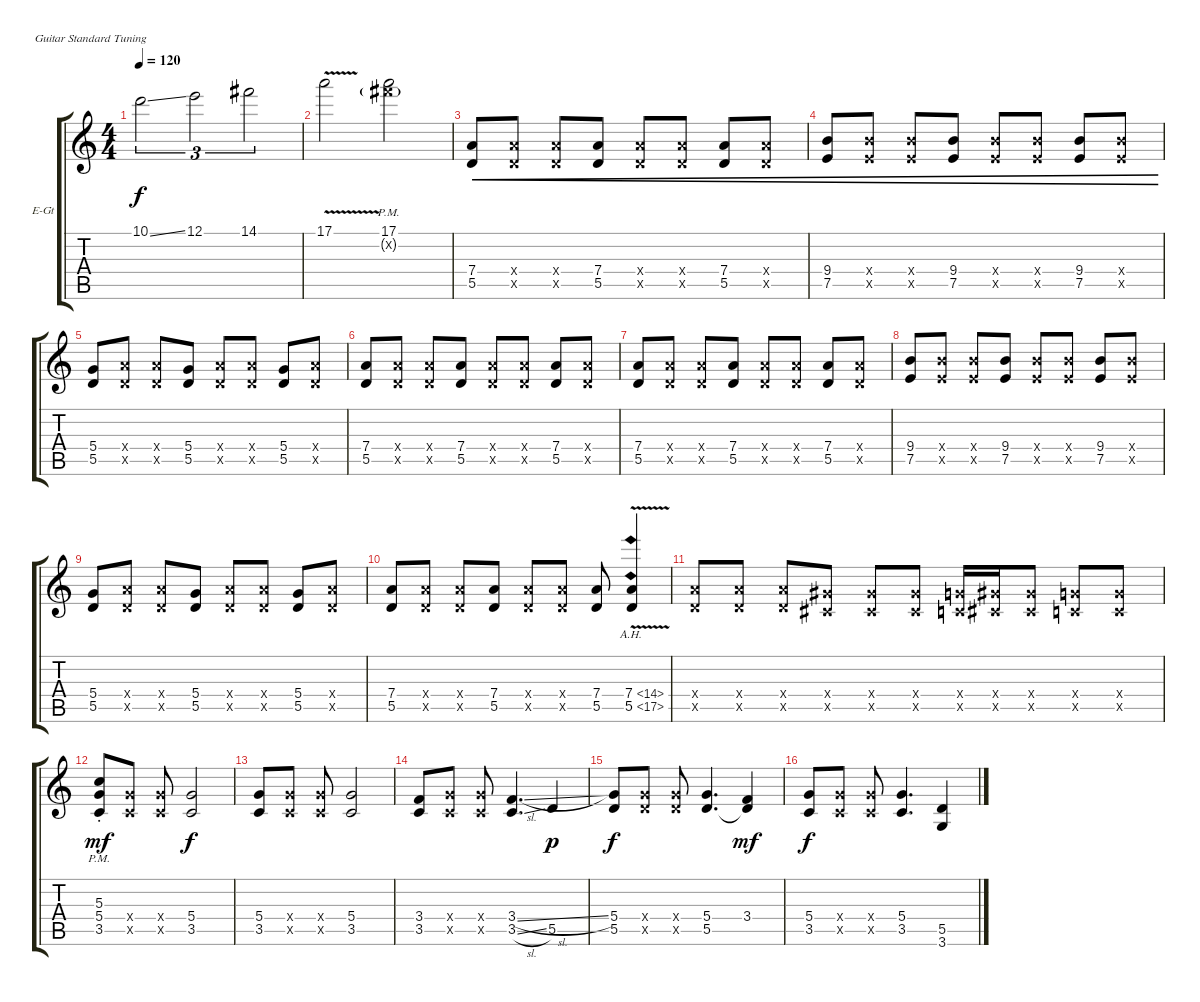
\defaultSystemsLayout 4
\bracketExtendMode groupsimilarinstruments
\firstSystemTrackNameOrientation horizontal
\otherSystemsTrackNameOrientation horizontal
\track ("Electric Guitar (Drive)" "E-Gt") {instrument overdrivenguitar}
\staff {score tabs}
\tuning (E4 B3 G3 D3 A2 E2)
\ts (4 4)
\tempo 120
\clef g2
\scale
0.234201
\ks c
10.1{ss}.2{tu (3 2) dy f} 12.1.2{tu (3 2)} 14.1.2{tu (3 2)} |
\scale
0.171004 17.1{v}.2 (17.1{pm} 19.2{g x}).2 |
\scale
0.297398 (5.5 7.4).8{cre} (5.5{x} 7.4{x}).8{cre} (5.5{x} 7.4{x}).8{cre} (5.5 7.4).8{cre} (5.5{x} 7.4{x}).8{cre} (5.5{x} 7.4{x}).8{cre} (5.5 7.4).8{cre} (5.5{x} 7.4{x}).8{cre} |
\scale
0.297398 (7.5 9.4).8{cre} (7.5{x} 9.4{x}).8{cre} (7.5{x} 9.4{x}).8{cre} (7.5 9.4).8{cre} (7.5{x} 9.4{x}).8{cre} (7.5{x} 9.4{x}).8{cre} (7.5 9.4).8{cre} (7.5{x} 9.4{x}).8{cre} |
\scale
0.25 (5.5 5.4).8 (5.5{x} 7.4{x}).8 (5.5{x} 7.4{x}).8 (5.5 5.4).8 (5.5{x} 7.4{x}).8 (5.5{x} 7.4{x}).8 (5.5 5.4).8 (5.5{x} 7.4{x}).8 |
\scale
0.25 (5.5 7.4).8 (5.5{x} 7.4{x}).8 (5.5{x} 7.4{x}).8 (5.5 7.4).8 (5.5{x} 7.4{x}).8 (5.5{x} 7.4{x}).8 (5.5 7.4).8 (5.5{x} 7.4{x}).8 |
\scale
0.25 (5.5 7.4).8 (5.5{x} 7.4{x}).8 (5.5{x} 7.4{x}).8 (5.5 7.4).8 (5.5{x} 7.4{x}).8 (5.5{x} 7.4{x}).8 (5.5 7.4).8 (5.5{x} 7.4{x}).8 |
\scale
0.25 (7.5 9.4).8 (7.5{x} 9.4{x}).8 (7.5{x} 9.4{x}).8 (7.5 9.4).8 (7.5{x} 9.4{x}).8 (7.5{x} 9.4{x}).8 (7.5 9.4).8 (7.5{x} 9.4{x}).8 |
\scale
0.188902 (5.5 5.4).8 (5.5{x} 7.4{x}).8 (5.5{x} 7.4{x}).8 (5.5 5.4).8 (5.5{x} 7.4{x}).8 (5.5{x} 7.4{x}).8 (5.5 5.4).8 (5.5{x} 7.4{x}).8 |
\scale
0.197166 (5.5 7.4).8 (5.5{x} 7.4{x}).8 (5.5{x} 7.4{x}).8 (5.5 7.4).8 (5.5{x} 7.4{x}).8 (5.5{x} 7.4{x}).8 (5.5 7.4).8 (5.5{ah 12} 7.4{ah 7 v}).4 |
\scale
0.485242 (5.5{x} 7.4{x}).8 (5.5{x} 7.4{x}).8 (5.5{x} 7.4{x}).8 (4.5{x} 6.4{x}).8 (4.5{x} 6.4{x}).8 (4.5{x} 6.4{x}).8 (3.5{x} 5.4{x}).16 (4.5{x} 6.4{x}).16 (4.5{x} 6.4{x}).8 (3.5{x} 5.4{x}).8 (3.5{x} 5.4{x}).8 |
\scale
0.128689 (3.5{pm st} 5.4{pm st} 5.3{pm st}).8{dy mf} (3.5{x} 5.4{x}).8 (3.5{x} 5.4{x}).8 (3.5 5.4).2{dy f} |
\scale
0.219758 (3.5 5.4).8 (3.5{x} 5.4{x}).8 (3.5{x} 5.4{x}).8 (3.5 5.4).2 |
\scale
0.260081 (3.5 3.4).8 (3.5{x} 5.4{x}).8 (3.5{x} 5.4{x}).8 (3.5{sl} 3.4{sl}).4{d} 5.5.4{dy p} |
\scale
0.260081 (5.5 5.4).8{dy f} (5.5{x} 5.4{x}).8 (5.5{x} 5.4{x}).8 (5.5 5.4).4{d} (3.4 5.5{t}).4{dy mf} |
\scale
0.260081 (3.5 5.4).8{dy f} (3.5{x} 5.4{x}).8 (3.5{x} 5.4{x}).8 (3.5 5.4).4{d} (3.6 5.5).4
